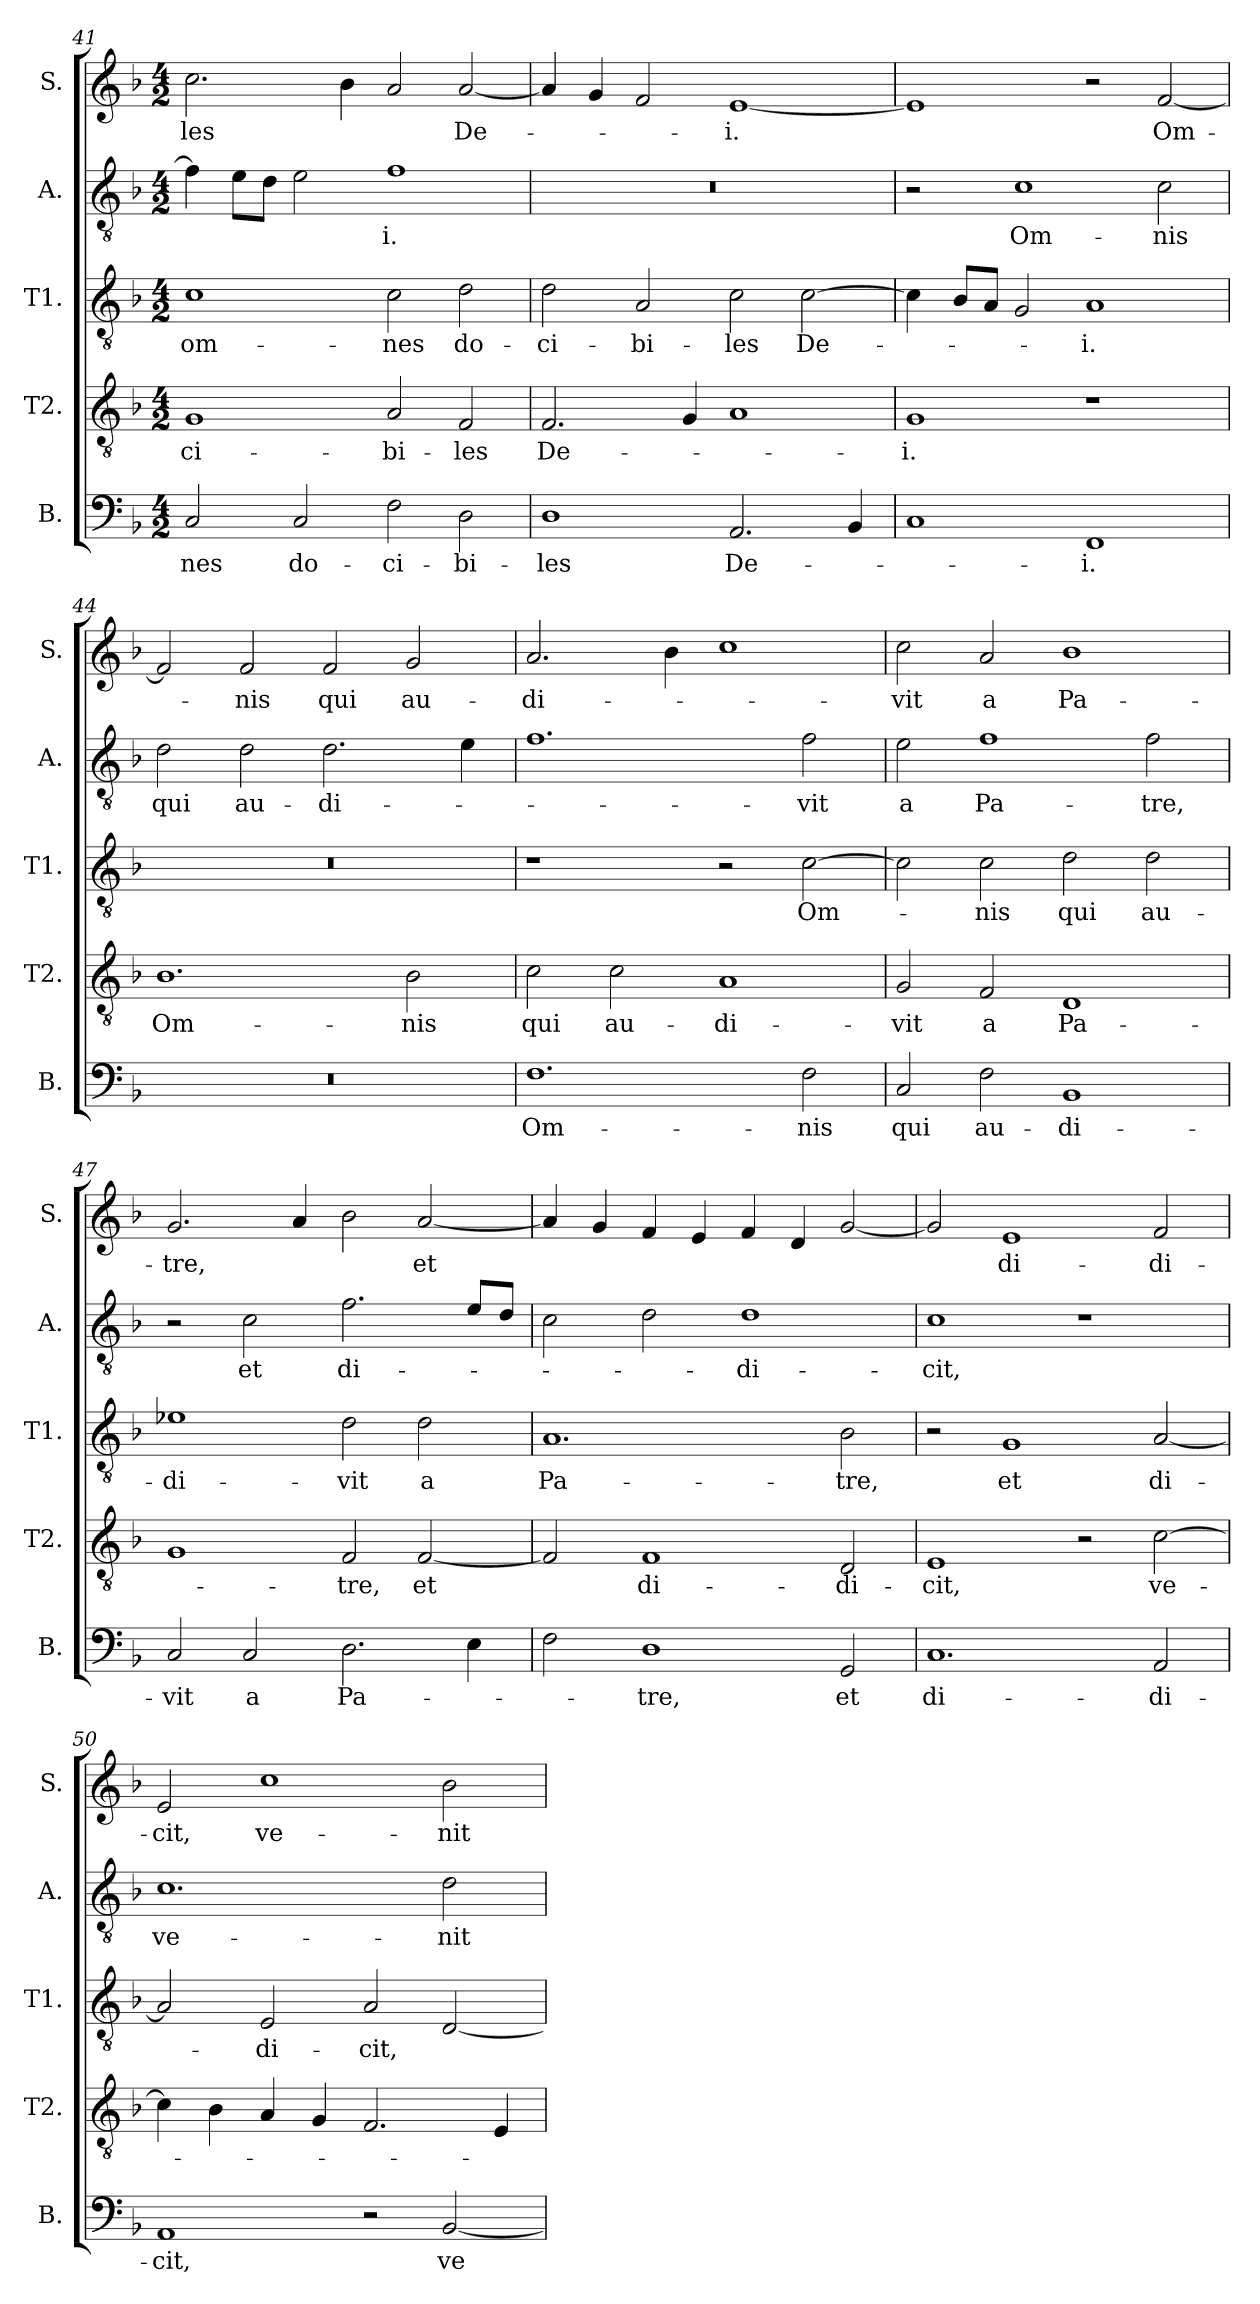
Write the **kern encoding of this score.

**kern	**text	**kern	**text	**kern	**text	**kern	**text	**kern	**text
*part5	*part5	*part4	*part4	*part3	*part3	*part2	*part2	*part1	*part1
*staff5	*staff5	*staff4	*staff4	*staff3	*staff3	*staff2	*staff2	*staff1	*staff1
*I"B.	*	*I"T2.	*	*I"T1.	*	*I"A.	*	*I"S.	*
*I'B.	*	*I'T2.	*	*I'T1.	*	*I'A.	*	*I'S.	*
*clefF4	*	*clefGv2	*	*clefGv2	*	*clefGv2	*	*clefG2	*
*k[b-]	*	*k[b-]	*	*k[b-]	*	*k[b-]	*	*k[b-]	*
*F:	*	*F:	*	*F:	*	*F:	*	*F:	*
*M4/2	*	*M4/2	*	*M4/2	*	*M4/2	*	*M4/2	*
=41	=41	=41	=41	=41	=41	=41	=41	=41	=41
2C/	-nes	1G	-ci-	1c	om-	4f\]	.	2.cc\	-les
.	.	.	.	.	.	8e\L	.	.	.
.	.	.	.	.	.	8d\J	.	.	.
2C/	do-	.	.	.	.	2e\	.	.	.
.	.	.	.	.	.	.	.	4b-\	.
2F\	-ci-	2A/	-bi-	2c\	-nes	1f	-i.	2a/	.
2D\	-bi-	2F/	-les	2d\	do-	.	.	[2a/	De-
=42	=42	=42	=42	=42	=42	=42	=42	=42	=42
1D	-les	2.F/	De-	2d\	-ci-	0r	.	4a/]	.
.	.	.	.	.	.	.	.	4g/	.
.	.	.	.	2A/	-bi-	.	.	2f/	.
.	.	4G/	.	.	.	.	.	.	.
2.AA/	De-	1A	.	2c\	-les	.	.	[1e	-i.
.	.	.	.	[2c\	De-	.	.	.	.
4BB-/	.	.	.	.	.	.	.	.	.
!!LO:LB:g=z
=43	=43	=43	=43	=43	=43	=43	=43	=43	=43
1C	.	1G	-i.	4c\]	.	2r	.	1e]	.
.	.	.	.	8B-/L	.	.	.	.	.
.	.	.	.	8A/J	.	.	.	.	.
.	.	.	.	2G/	.	1c	Om-	.	.
1FF	-i.	1r	.	1A	-i.	.	.	2r	.
.	.	.	.	.	.	2c\	-nis	[2f/	Om-
=44	=44	=44	=44	=44	=44	=44	=44	=44	=44
0r	.	1.B-	Om-	0r	.	2d\	qui	2f/]	.
.	.	.	.	.	.	2d\	au-	2f/	-nis
.	.	.	.	.	.	2.d\	-di-	2f/	qui
.	.	2B-\	-nis	.	.	.	.	2g/	au-
.	.	.	.	.	.	4e\	.	.	.
=45	=45	=45	=45	=45	=45	=45	=45	=45	=45
1.F	Om-	2c\	qui	1r	.	1.f	.	2.a/	-di-
.	.	2c\	au-	.	.	.	.	.	.
.	.	.	.	.	.	.	.	4b-\	.
.	.	1A	-di-	2r	.	.	.	1cc	.
2F\	-nis	.	.	[2c\	Om-	2f\	-vit	.	.
=46	=46	=46	=46	=46	=46	=46	=46	=46	=46
2C/	qui	2G/	-vit	2c\]	.	2e\	a	2cc\	-vit
2F\	au-	2F/	a	2c\	-nis	1f	Pa-	2a/	a
1BB-	-di-	1D	Pa-	2d\	qui	.	.	1b-	Pa-
.	.	.	.	2d\	au-	2f\	-tre,	.	.
!!LO:PB:g=z
=47	=47	=47	=47	=47	=47	=47	=47	=47	=47
2C/	-vit	1G	.	1e-X	-di-	2r	.	2.g/	-tre,
2C/	a	.	.	.	.	2c\	et	.	.
.	.	.	.	.	.	.	.	4a/	.
2.D\	Pa-	2F/	-tre,	2d\	-vit	2.f\	di-	2b-\	.
.	.	[2F/	et	2d\	a	.	.	[2a/	et
4E\	.	.	.	.	.	8e/L	.	.	.
.	.	.	.	.	.	8d/J	.	.	.
=48	=48	=48	=48	=48	=48	=48	=48	=48	=48
2F\	.	2F/]	.	1.A	Pa-	2c\	.	4a/]	.
.	.	.	.	.	.	.	.	4g/	.
1D	-tre,	1F	di-	.	.	2d\	.	4f/	.
.	.	.	.	.	.	.	.	4e/	.
.	.	.	.	.	.	1d	-di-	4f/	.
.	.	.	.	.	.	.	.	4d/	.
2GG/	et	2D/	-di-	2B-\	-tre,	.	.	[2g/	.
=49	=49	=49	=49	=49	=49	=49	=49	=49	=49
1.C	di-	1E	-cit,	2r	.	1c	-cit,	2g/]	.
.	.	.	.	1G	et	.	.	1e	di-
.	.	2r	.	.	.	1r	.	.	.
2AA/	-di-	[2c\	ve-	[2A/	di-	.	.	2f/	-di-
=50	=50	=50	=50	=50	=50	=50	=50	=50	=50
1AA	-cit,	4c\]	.	2A/]	.	1.c	ve-	2e/	-cit,
.	.	4B-\	.	.	.	.	.	.	.
.	.	4A/	.	2E/	-di-	.	.	1cc	ve-
.	.	4G/	.	.	.	.	.	.	.
2r	.	2.F/	.	2A/	-cit,	.	.	.	.
[2BB-/	ve-	.	.	[2D/	.	2d\	-nit	2b-\	-nit
.	.	4E/	.	.	.	.	.	.	.
=	=	=	=	=	=	=	=	=	=
*-	*-	*-	*-	*-	*-	*-	*-	*-	*-
